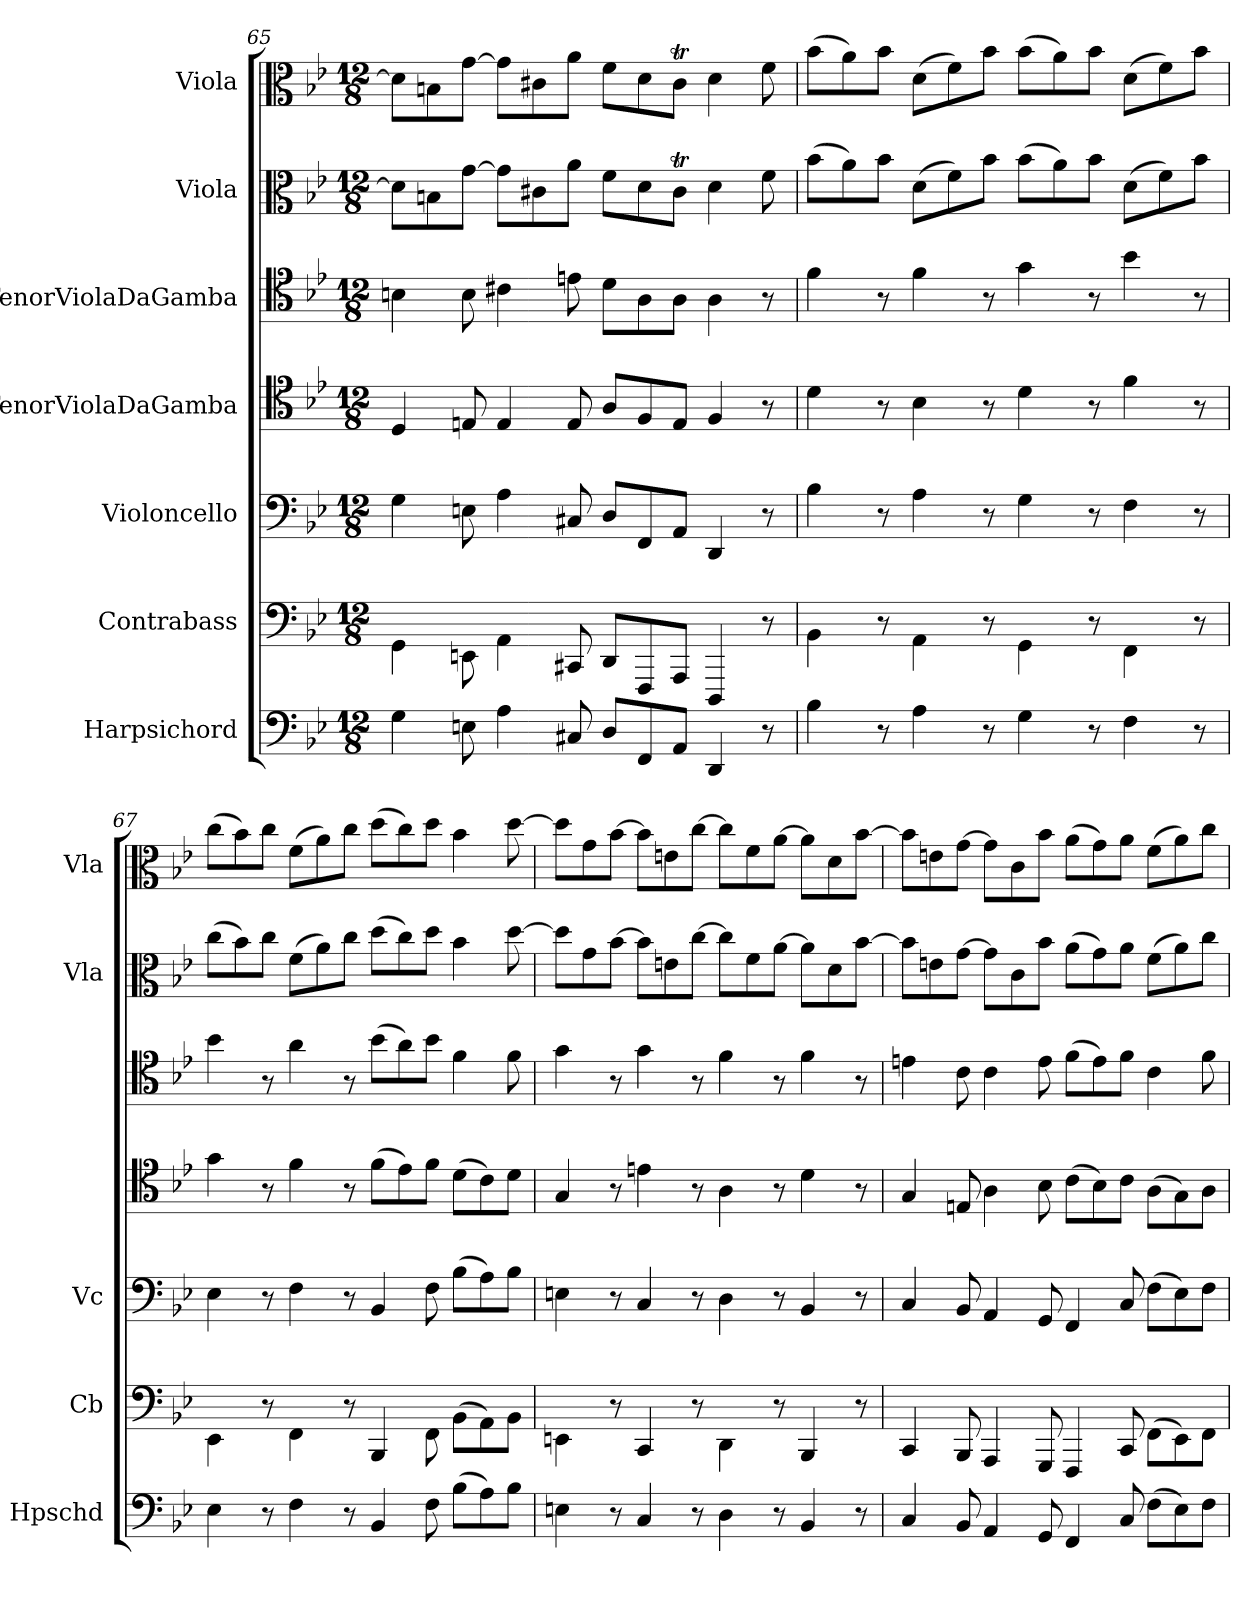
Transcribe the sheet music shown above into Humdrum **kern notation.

**kern	**kern	**kern	**kern	**kern	**kern	**kern
*part7	*part6	*part5	*part4	*part3	*part2	*part1
*staff7	*staff6	*staff5	*staff4	*staff3	*staff2	*staff1
*I"Harpsichord	*I"Contrabass	*I"Violoncello	*I"TenorViolaDaGamba	*I"TenorViolaDaGamba	*I"Viola	*I"Viola
*I'Hpschd	*I'Cb	*I'Vc	*	*	*I'Vla	*I'Vla
*clefF4	*clefF4	*clefF4	*clefC4	*clefC4	*clefC3	*clefC3
*k[b-e-]	*k[b-e-]	*k[b-e-]	*k[b-e-]	*k[b-e-]	*k[b-e-]	*k[b-e-]
*B-:	*B-:	*B-:	*B-:	*B-:	*B-:	*B-:
*M12/8	*M12/8	*M12/8	*M12/8	*M12/8	*M12/8	*M12/8
=65	=65	=65	=65	=65	=65	=65
4G\	4GG\	4G\	4D/	4Bn\	8d\L]	8d\L]
.	.	.	.	.	8Bn\	8Bn\
8En\	8EEn\	8En\	8En/	8B\	[8g\J	[8g\J
4A\	4AA\	4A\	4E/	4c#X\	8g\L]	8g\L]
.	.	.	.	.	8c#X\	8c#X\
8C#X/	8CC#X/	8C#X/	8E/	8en\	8a\J	8a\J
8D/L	8DD/L	8D/L	8A/L	8d\L	8f\L	8f\L
8FF/	8FFF/	8FF/	8F/	8A\	8d\	8d\
8AA/J	8AAA/J	8AA/J	8E/J	8A\J	8c#t\J	8c#t\J
4DD/	4DDD/	4DD/	4F/	4A\	4d\	4d\
8r	8r	8r	8r	8r	8f\	8f\
=66	=66	=66	=66	=66	=66	=66
4B-\	4BB-\	4B-\	4d\	4f\	(8b-\L	(8b-\L
.	.	.	.	.	8a\)	8a\)
8r	8r	8r	8r	8r	8b-\J	8b-\J
4A\	4AA\	4A\	4B-\	4f\	(8d\L	(8d\L
.	.	.	.	.	8f\)	8f\)
8r	8r	8r	8r	8r	8b-\J	8b-\J
4G\	4GG\	4G\	4d\	4g\	(8b-\L	(8b-\L
.	.	.	.	.	8a\)	8a\)
8r	8r	8r	8r	8r	8b-\J	8b-\J
4F\	4FF\	4F\	4f\	4b-\	(8d\L	(8d\L
.	.	.	.	.	8f\)	8f\)
8r	8r	8r	8r	8r	8b-\J	8b-\J
=67	=67	=67	=67	=67	=67	=67
4E-\	4EE-\	4E-\	4g\	4b-\	(8cc\L	(8cc\L
.	.	.	.	.	8b-\)	8b-\)
8r	8r	8r	8r	8r	8cc\J	8cc\J
4F\	4FF\	4F\	4f\	4a\	(8f\L	(8f\L
.	.	.	.	.	8a\)	8a\)
8r	8r	8r	8r	8r	8cc\J	8cc\J
4BB-/	4BBB-/	4BB-/	(8f\L	(8b-\L	(8dd\L	(8dd\L
.	.	.	8e-\)	8a\)	8cc\)	8cc\)
8F\	8FF\	8F\	8f\J	8b-\J	8dd\J	8dd\J
(8B-\L	(8BB-\L	(8B-\L	(8d\L	4f\	4b-\	4b-\
8A\)	8AA\)	8A\)	8c\)	.	.	.
8B-\J	8BB-\J	8B-\J	8d\J	8f\	[8dd\	[8dd\
=68	=68	=68	=68	=68	=68	=68
4En\	4EEn\	4En\	4G/	4g\	8dd\L]	8dd\L]
.	.	.	.	.	8g\	8g\
8r	8r	8r	8r	8r	[8b-\J	[8b-\J
4C/	4CC/	4C/	4en\	4g\	8b-\L]	8b-\L]
.	.	.	.	.	8en\	8en\
8r	8r	8r	8r	8r	[8cc\J	[8cc\J
4D\	4DD\	4D\	4A\	4f\	8cc\L]	8cc\L]
.	.	.	.	.	8f\	8f\
8r	8r	8r	8r	8r	[8a\J	[8a\J
4BB-/	4BBB-/	4BB-/	4d\	4f\	8a\L]	8a\L]
.	.	.	.	.	8d\	8d\
8r	8r	8r	8r	8r	[8b-\J	[8b-\J
=69	=69	=69	=69	=69	=69	=69
4C/	4CC/	4C/	4G/	4en\	8b-\L]	8b-\L]
.	.	.	.	.	8en\	8en\
8BB-/	8BBB-/	8BB-/	8En/	8c\	[8g\J	[8g\J
4AA/	4AAA/	4AA/	4A\	4c\	8g\L]	8g\L]
.	.	.	.	.	8c\	8c\
8GG/	8GGG/	8GG/	8B-\	8e\	8b-\J	8b-\J
4FF/	4FFF/	4FF/	(8c\L	(8f\L	(8a\L	(8a\L
.	.	.	8B-\)	8e\)	8g\)	8g\)
8C/	8CC/	8C/	8c\J	8f\J	8a\J	8a\J
(8F\L	(8FF\L	(8F\L	(8A\L	4c\	(8f\L	(8f\L
8E-\)	8EE-\)	8E-\)	8G\)	.	8a\)	8a\)
8F\J	8FF\J	8F\J	8A\J	8f\	8cc\J	8cc\J
=	=	=	=	=	=	=
*-	*-	*-	*-	*-	*-	*-
